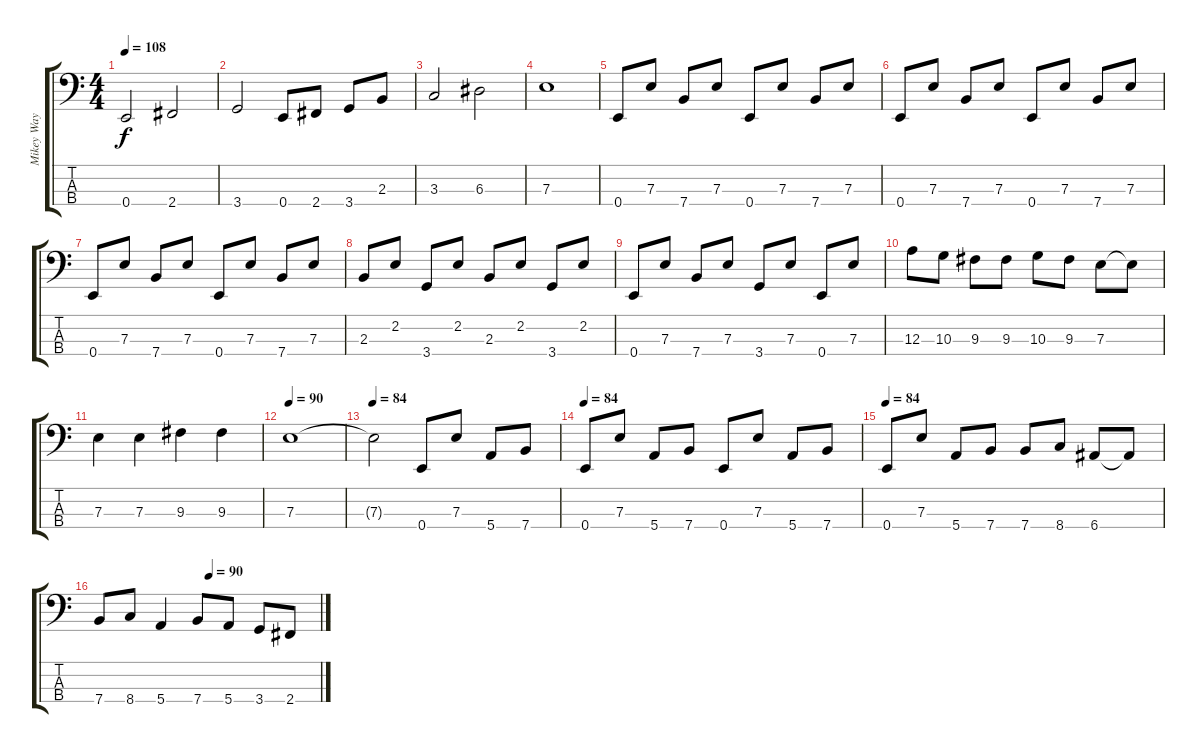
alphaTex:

\track ("Mikey Way (Bass Guitar)" "Mikey Way ") {instrument electricbassfinger}
\staff {score tabs}
\tuning (G2 D2 A1 E1) {hide}
\ts (4 4)
\tempo 108
\clef f4
\ks c
0.4.2{dy f} 2.4.2 |
3.4.2 0.4.8 2.4.8 3.4.8 2.3.8 |
3.3.2 6.3.2 |
7.3.1 |
0.4.8 7.3.8 7.4.8 7.3.8 0.4.8 7.3.8 7.4.8 7.3.8 |
0.4.8 7.3.8 7.4.8 7.3.8 0.4.8 7.3.8 7.4.8 7.3.8 |
0.4.8 7.3.8 7.4.8 7.3.8 0.4.8 7.3.8 7.4.8 7.3.8 |
2.3.8 2.2.8 3.4.8 2.2.8 2.3.8 2.2.8 3.4.8 2.2.8 |
0.4.8 7.3.8 7.4.8 7.3.8 3.4.8 7.3.8 0.4.8 7.3.8 |
12.3.8 10.3.8 9.3.8 9.3.8 10.3.8 9.3.8 7.3.8 7.3{t}.8 |
7.3.4 7.3.4 9.3.4 9.3.4 |
\tempo 90
7.3.1 |
\tempo 84
7.3{t}.2 0.4.8 7.3.8 5.4.8 7.4.8 |
\tempo 84
0.4.8 7.3.8 5.4.8 7.4.8 0.4.8 7.3.8 5.4.8 7.4.8 |
\tempo 84
0.4.8 7.3.8 5.4.8 7.4.8 7.4.8 8.4.8 6.4.8 6.4{t}.8 |
\tempo (90 0.5)
7.4.8 8.4.8 5.4.4 7.4.8 5.4.8 3.4.8 2.4.8
